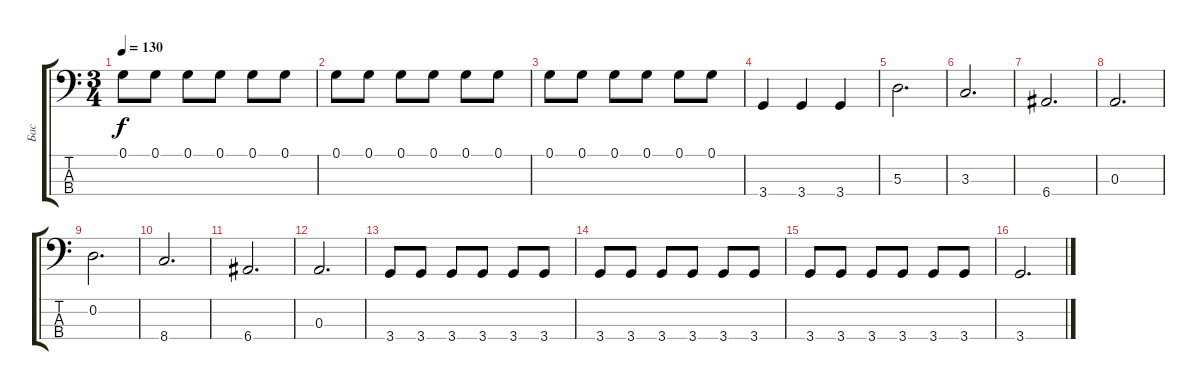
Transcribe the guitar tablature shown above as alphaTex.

\track ("Бас" "Бас") {instrument electricbassfinger}
\staff {score tabs}
\tuning (G2 D2 A1 E1) {hide}
\ts (3 4)
\tempo 130
\clef f4
\ks c
0.1.8{dy f} 0.1.8 0.1.8 0.1.8 0.1.8 0.1.8 |
0.1.8 0.1.8 0.1.8 0.1.8 0.1.8 0.1.8 |
0.1.8 0.1.8 0.1.8 0.1.8 0.1.8 0.1.8 |
3.4.4 3.4.4 3.4.4 |
5.3.2{d} |
3.3.2{d} |
6.4.2{d} |
0.3.2{d} |
0.2.2{d} |
8.4.2{d} |
6.4.2{d} |
0.3.2{d} |
3.4.8 3.4.8 3.4.8 3.4.8 3.4.8 3.4.8 |
3.4.8 3.4.8 3.4.8 3.4.8 3.4.8 3.4.8 |
3.4.8 3.4.8 3.4.8 3.4.8 3.4.8 3.4.8 |
3.4.2{d}
